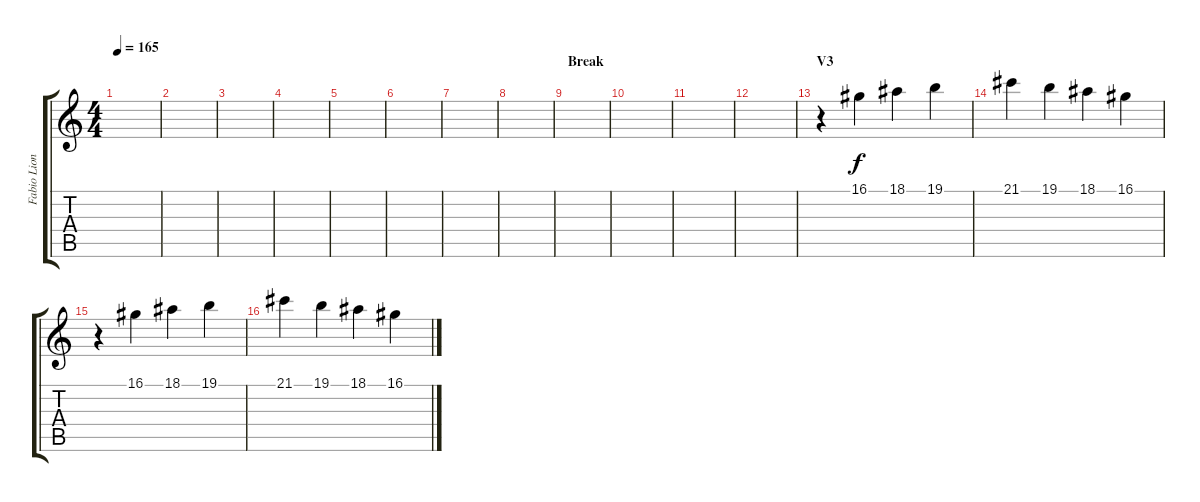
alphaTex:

\track ("Fabio Lione (Bck vocals)" "Fabio Lion") {instrument lead6voice}
\staff {score tabs}
\tuning (E4 B3 G3 D3 A2 E2) {hide}
\ts (4 4)
\tempo 165
\clef g2
\ks c
|
|
|
|
|
|
|
|
\section ("" "Break")
|
|
|
|
\section ("" "V3")
r.4 16.1.4 18.1.4 19.1.4 |
21.1.4 19.1.4 18.1.4 16.1.4 |
r.4 16.1.4 18.1.4 19.1.4 |
21.1.4 19.1.4 18.1.4 16.1.4
